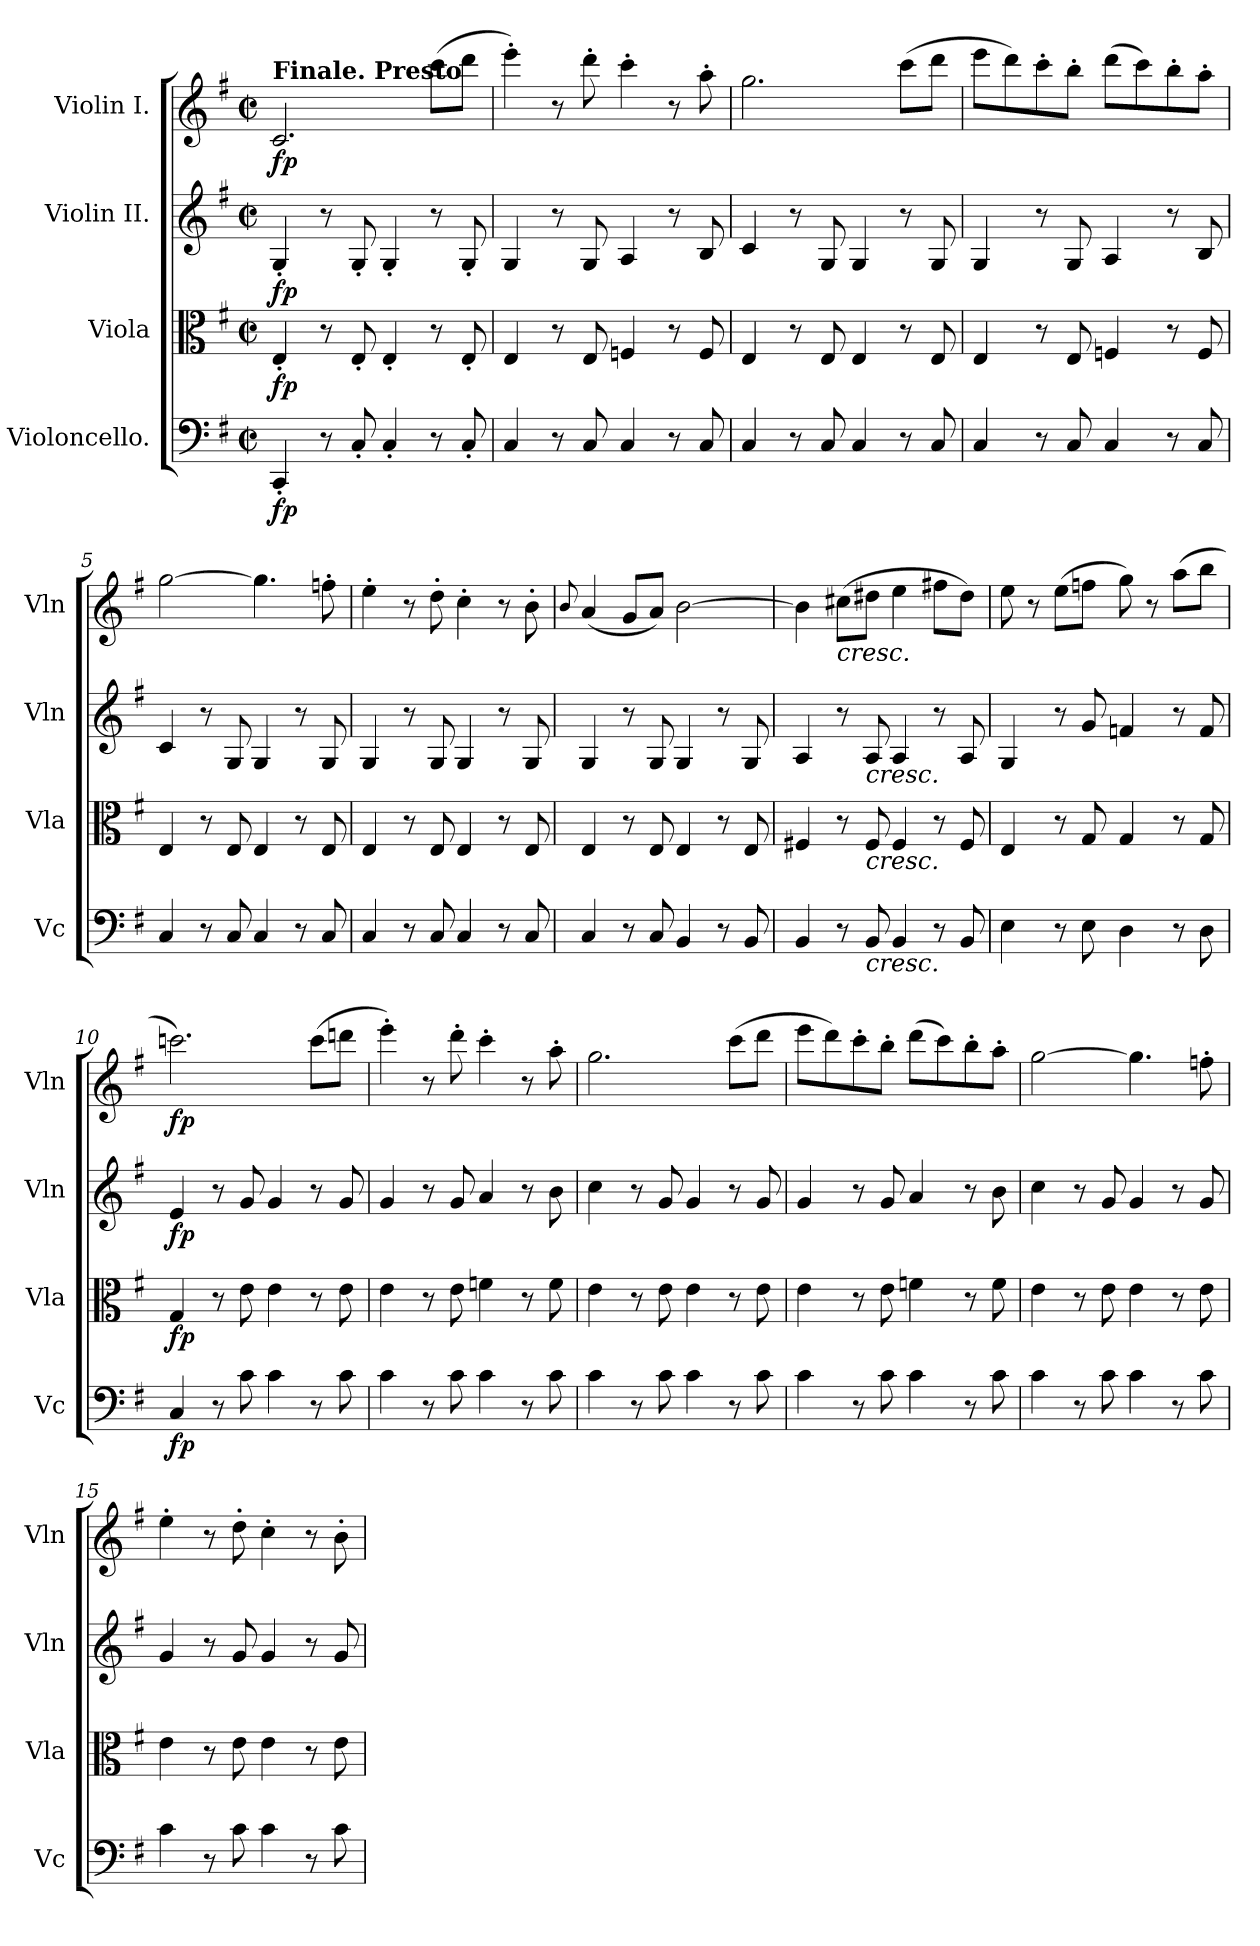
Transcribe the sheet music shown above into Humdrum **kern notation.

**kern	**dynam	**kern	**dynam	**kern	**dynam	**kern	**dynam
*part4	*part4	*part3	*part3	*part2	*part2	*part1	*part1
*staff4	*staff4	*staff3	*staff3	*staff2	*staff2	*staff1	*staff1
*I"Violoncello.	*	*I"Viola	*	*I"Violin II.	*	*I"Violin I.	*
*I'Vc	*	*I'Vla	*	*I'Vln	*	*I'Vln	*
*clefF4	*	*clefC3	*	*clefG2	*	*clefG2	*
*k[f#]	*	*k[f#]	*	*k[f#]	*	*k[f#]	*
*M2/2	*	*M2/2	*	*M2/2	*	*M2/2	*
*met(c|)	*	*met(c|)	*	*met(c|)	*	*met(c|)	*
=1	=1	=1	=1	=1	=1	=1	=1
!	!	!	!	!	!	!LO:TX:a:B:t=Finale. Presto	!
4CC'	fp	4E'	fp	4G'	fp	2.c	fp
8r	.	8r	.	8r	.	.	.
8C'	.	8E'	.	8G'	.	.	.
4C'	.	4E'	.	4G'	.	.	.
8r	.	8r	.	8r	.	(8cccL	.
8C'	.	8E'	.	8G'	.	8dddJ	.
=2	=2	=2	=2	=2	=2	=2	=2
4C	.	4E	.	4G	.	4eee')	.
8r	.	8r	.	8r	.	8r	.
8C	.	8E	.	8G	.	8ddd'	.
4C	.	4Fn	.	4A	.	4ccc'	.
8r	.	8r	.	8r	.	8r	.
8C	.	8F	.	8B	.	8aa'	.
=3	=3	=3	=3	=3	=3	=3	=3
4C	.	4E	.	4c	.	2.gg	.
8r	.	8r	.	8r	.	.	.
8C	.	8E	.	8G	.	.	.
4C	.	4E	.	4G	.	.	.
8r	.	8r	.	8r	.	(8cccL	.
8C	.	8E	.	8G	.	8dddJ	.
=4	=4	=4	=4	=4	=4	=4	=4
4C	.	4E	.	4G	.	8eeeL	.
.	.	.	.	.	.	8ddd)	.
8r	.	8r	.	8r	.	8ccc'	.
8C	.	8E	.	8G	.	8bb'J	.
4C	.	4Fn	.	4A	.	(8dddL	.
.	.	.	.	.	.	8ccc)	.
8r	.	8r	.	8r	.	8bb'	.
8C	.	8F	.	8B	.	8aa'J	.
=5	=5	=5	=5	=5	=5	=5	=5
4C	.	4E	.	4c	.	[2gg	.
8r	.	8r	.	8r	.	.	.
8C	.	8E	.	8G	.	.	.
4C	.	4E	.	4G	.	4.gg]	.
8r	.	8r	.	8r	.	.	.
8C	.	8E	.	8G	.	8ffn'	.
=6	=6	=6	=6	=6	=6	=6	=6
4C	.	4E	.	4G	.	4ee'	.
8r	.	8r	.	8r	.	8r	.
8C	.	8E	.	8G	.	8dd'	.
4C	.	4E	.	4G	.	4cc'	.
8r	.	8r	.	8r	.	8r	.
8C	.	8E	.	8G	.	8b'	.
=7	=7	=7	=7	=7	=7	=7	=7
.	.	.	.	.	.	8qqb/	.
4C	.	4E	.	4G	.	(4a	.
8r	.	8r	.	8r	.	8gL	.
8C	.	8E	.	8G	.	8aJ)	.
4BB	.	4E	.	4G	.	[2b	.
8r	.	8r	.	8r	.	.	.
8BB	.	8E	.	8G	.	.	.
=8	=8	=8	=8	=8	=8	=8	=8
4BB	.	4F#X	.	4A	.	4b]	.
!	!	!	!	!	!	!LO:TX:b:i:t=cresc.	!
8r	.	8r	.	8r	.	(8cc#XL	.
!	!	!	!	!LO:TX:b:i:t=cresc.	!	!	!
!	!	!LO:TX:b:i:t=cresc.	!	!	!	!	!
!LO:TX:b:i:t=cresc.	!	!	!	!	!	!	!
8BB	.	8F#	.	8A	.	8dd#XJ	.
4BB	.	4F#	.	4A	.	4ee	.
8r	.	8r	.	8r	.	8ff#XL	.
8BB	.	8F#	.	8A	.	8dd#J)	.
=9	=9	=9	=9	=9	=9	=9	=9
4E	.	4E	.	4G	.	8ee	.
.	.	.	.	.	.	8r	.
8r	.	8r	.	8r	.	(8eeL	.
8E	.	8G	.	8g	.	8ffnJ	.
4D	.	4G	.	4fn	.	8gg)	.
.	.	.	.	.	.	8r	.
8r	.	8r	.	8r	.	(8aaL	.
8D	.	8G	.	8f	.	8bbJ	.
=10	=10	=10	=10	=10	=10	=10	=10
4C	fp	4G	fp	4e	fp	2.cccn)	fp
8r	.	8r	.	8r	.	.	.
8c	.	8e	.	8g	.	.	.
4c	.	4e	.	4g	.	.	.
8r	.	8r	.	8r	.	(8cccL	.
8c	.	8e	.	8g	.	8dddnJ	.
=11	=11	=11	=11	=11	=11	=11	=11
4c	.	4e	.	4g	.	4eee')	.
8r	.	8r	.	8r	.	8r	.
8c	.	8e	.	8g	.	8ddd'	.
4c	.	4fn	.	4a	.	4ccc'	.
8r	.	8r	.	8r	.	8r	.
8c	.	8f	.	8b	.	8aa'	.
=12	=12	=12	=12	=12	=12	=12	=12
4c	.	4e	.	4cc	.	2.gg	.
8r	.	8r	.	8r	.	.	.
8c	.	8e	.	8g	.	.	.
4c	.	4e	.	4g	.	.	.
8r	.	8r	.	8r	.	(8cccL	.
8c	.	8e	.	8g	.	8dddJ	.
=13	=13	=13	=13	=13	=13	=13	=13
4c	.	4e	.	4g	.	8eeeL	.
.	.	.	.	.	.	8ddd)	.
8r	.	8r	.	8r	.	8ccc'	.
8c	.	8e	.	8g	.	8bb'J	.
4c	.	4fn	.	4a	.	(8dddL	.
.	.	.	.	.	.	8ccc)	.
8r	.	8r	.	8r	.	8bb'	.
8c	.	8f	.	8b	.	8aa'J	.
=14	=14	=14	=14	=14	=14	=14	=14
4c	.	4e	.	4cc	.	[2gg	.
8r	.	8r	.	8r	.	.	.
8c	.	8e	.	8g	.	.	.
4c	.	4e	.	4g	.	4.gg]	.
8r	.	8r	.	8r	.	.	.
8c	.	8e	.	8g	.	8ffn'	.
=15	=15	=15	=15	=15	=15	=15	=15
4c	.	4e	.	4g	.	4ee'	.
8r	.	8r	.	8r	.	8r	.
8c	.	8e	.	8g	.	8dd'	.
4c	.	4e	.	4g	.	4cc'	.
8r	.	8r	.	8r	.	8r	.
8c	.	8e	.	8g	.	8b'	.
=	=	=	=	=	=	=	=
*-	*-	*-	*-	*-	*-	*-	*-
